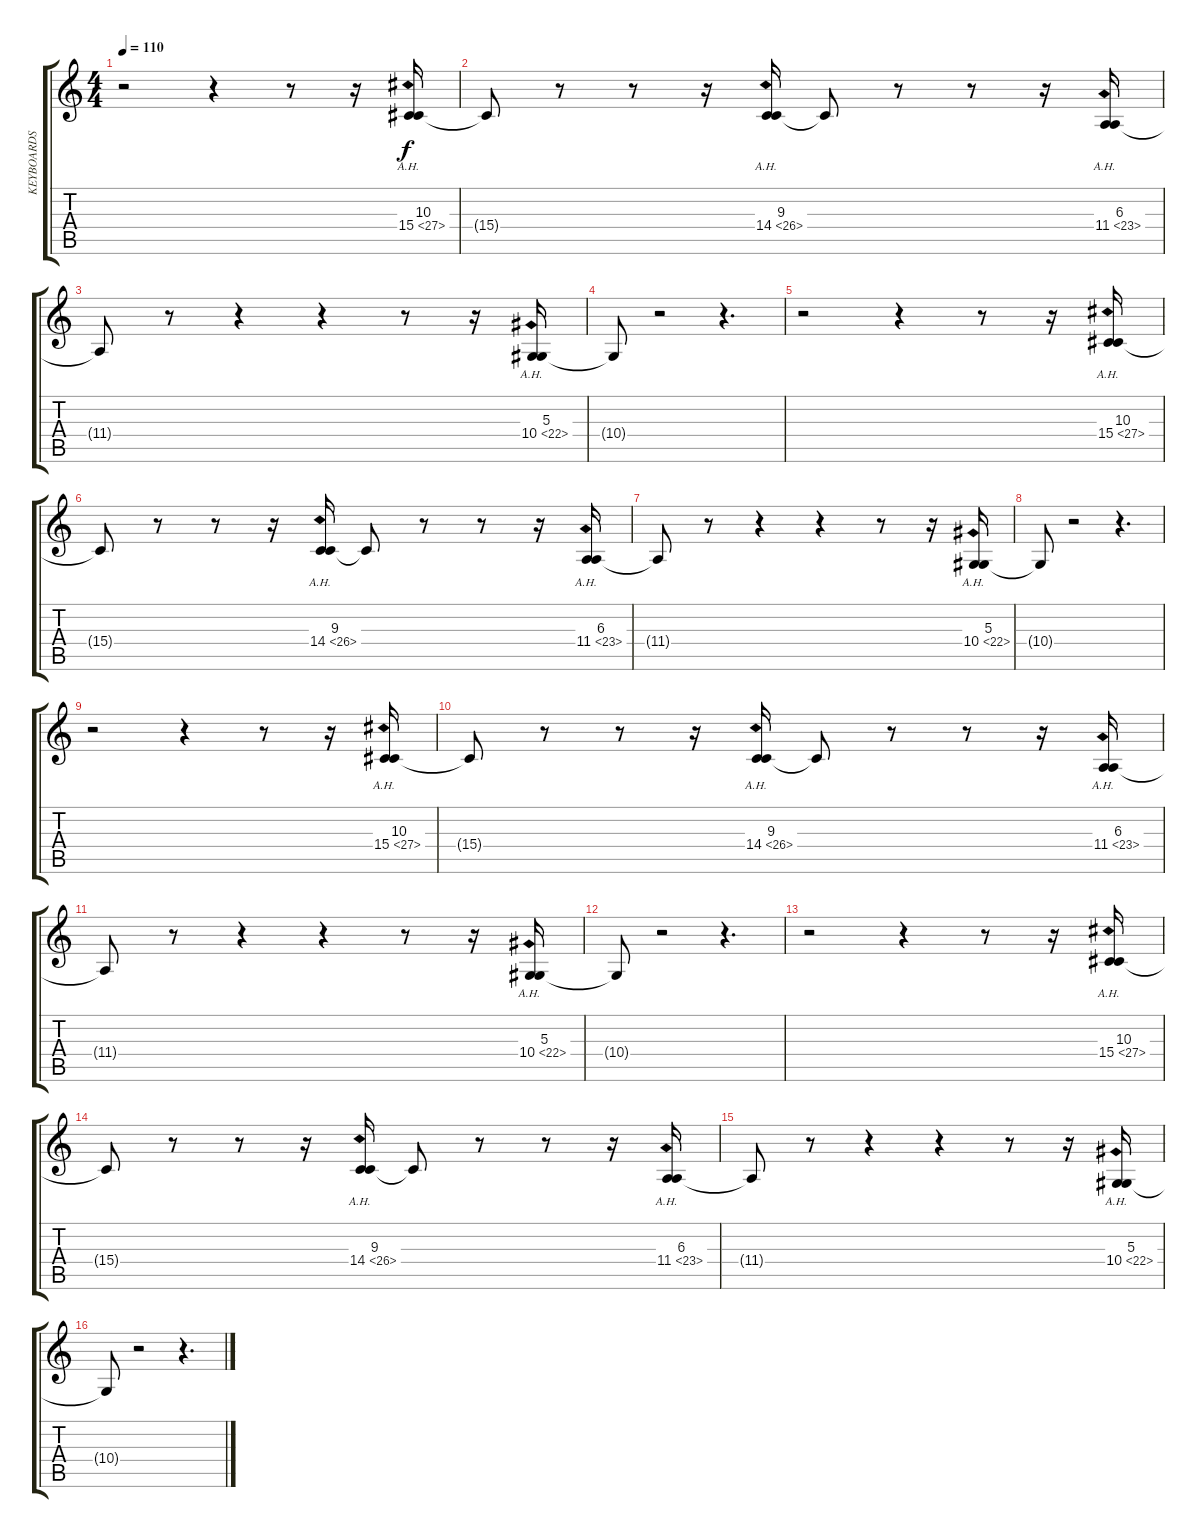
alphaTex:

\track ("KEYBOARDS" "KEYBOARDS") {instrument musicbox}
\staff {score tabs}
\tuning (C4 G3 Eb3 Bb2 F2 C2) {hide}
\ts (4 4)
\tempo 110
\clef g2
\ks c
r.2{dy f} r.4 r.8 r.16 (10.3 15.4{ah 12}).16 |
15.4{t}.8 r.8 r.8 r.16 (9.3 14.4{ah 12}).16 14.4{t}.8 r.8 r.8 r.16 (6.3 11.4{ah 12}).16 |
11.4{t}.8 r.8 r.4 r.4 r.8 r.16 (5.3 10.4{ah 12}).16 |
10.4{t}.8 r.2 r.4{d} |
r.2 r.4 r.8 r.16 (10.3 15.4{ah 12}).16 |
15.4{t}.8 r.8 r.8 r.16 (9.3 14.4{ah 12}).16 14.4{t}.8 r.8 r.8 r.16 (6.3 11.4{ah 12}).16 |
11.4{t}.8 r.8 r.4 r.4 r.8 r.16 (5.3 10.4{ah 12}).16 |
10.4{t}.8 r.2 r.4{d} |
r.2 r.4 r.8 r.16 (10.3 15.4{ah 12}).16 |
15.4{t}.8 r.8 r.8 r.16 (9.3 14.4{ah 12}).16 14.4{t}.8 r.8 r.8 r.16 (6.3 11.4{ah 12}).16 |
11.4{t}.8 r.8 r.4 r.4 r.8 r.16 (5.3 10.4{ah 12}).16 |
10.4{t}.8 r.2 r.4{d} |
r.2 r.4 r.8 r.16 (10.3 15.4{ah 12}).16 |
15.4{t}.8 r.8 r.8 r.16 (9.3 14.4{ah 12}).16 14.4{t}.8 r.8 r.8 r.16 (6.3 11.4{ah 12}).16 |
11.4{t}.8 r.8 r.4 r.4 r.8 r.16 (5.3 10.4{ah 12}).16 |
10.4{t}.8 r.2 r.4{d}
